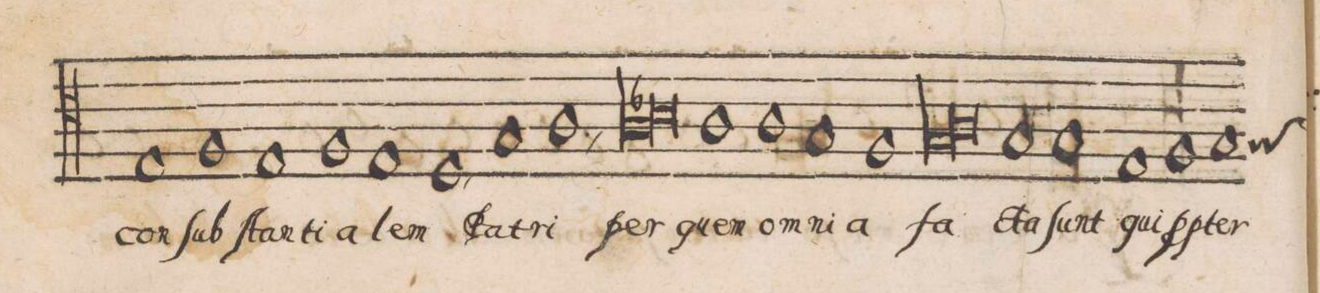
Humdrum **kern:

**kern	**text
*I"TENOR	*
*clefC4	*
*k[]	*
*met(C|)	*
*M2/1	*
1E	con-
1F	-ſub-
=52-	=52-
1E	-ſtan-
1F	-ti-
=53-	=53-
1E	-a-
1D,	-lem
=54-	=54-
1G	Pa-
1A,	-tri
=55-	=55-
*lig	*
1A	per
1B-X	.
*Xlig	*
=56-	=56-
1A	quem
1A	om-
=57-	=57-
1G	-ni-
1F	-a
=58-	=58-
*lig	*
1G	fa-
1A	.
*Xlig	*
=59-	=59-
1G	-cta
1G	ſunt
=60-	=60-
1E	qui
1F	p(ro)p-
=61-	=61-
*custos:G	*
1G	-ter
*-	*-
